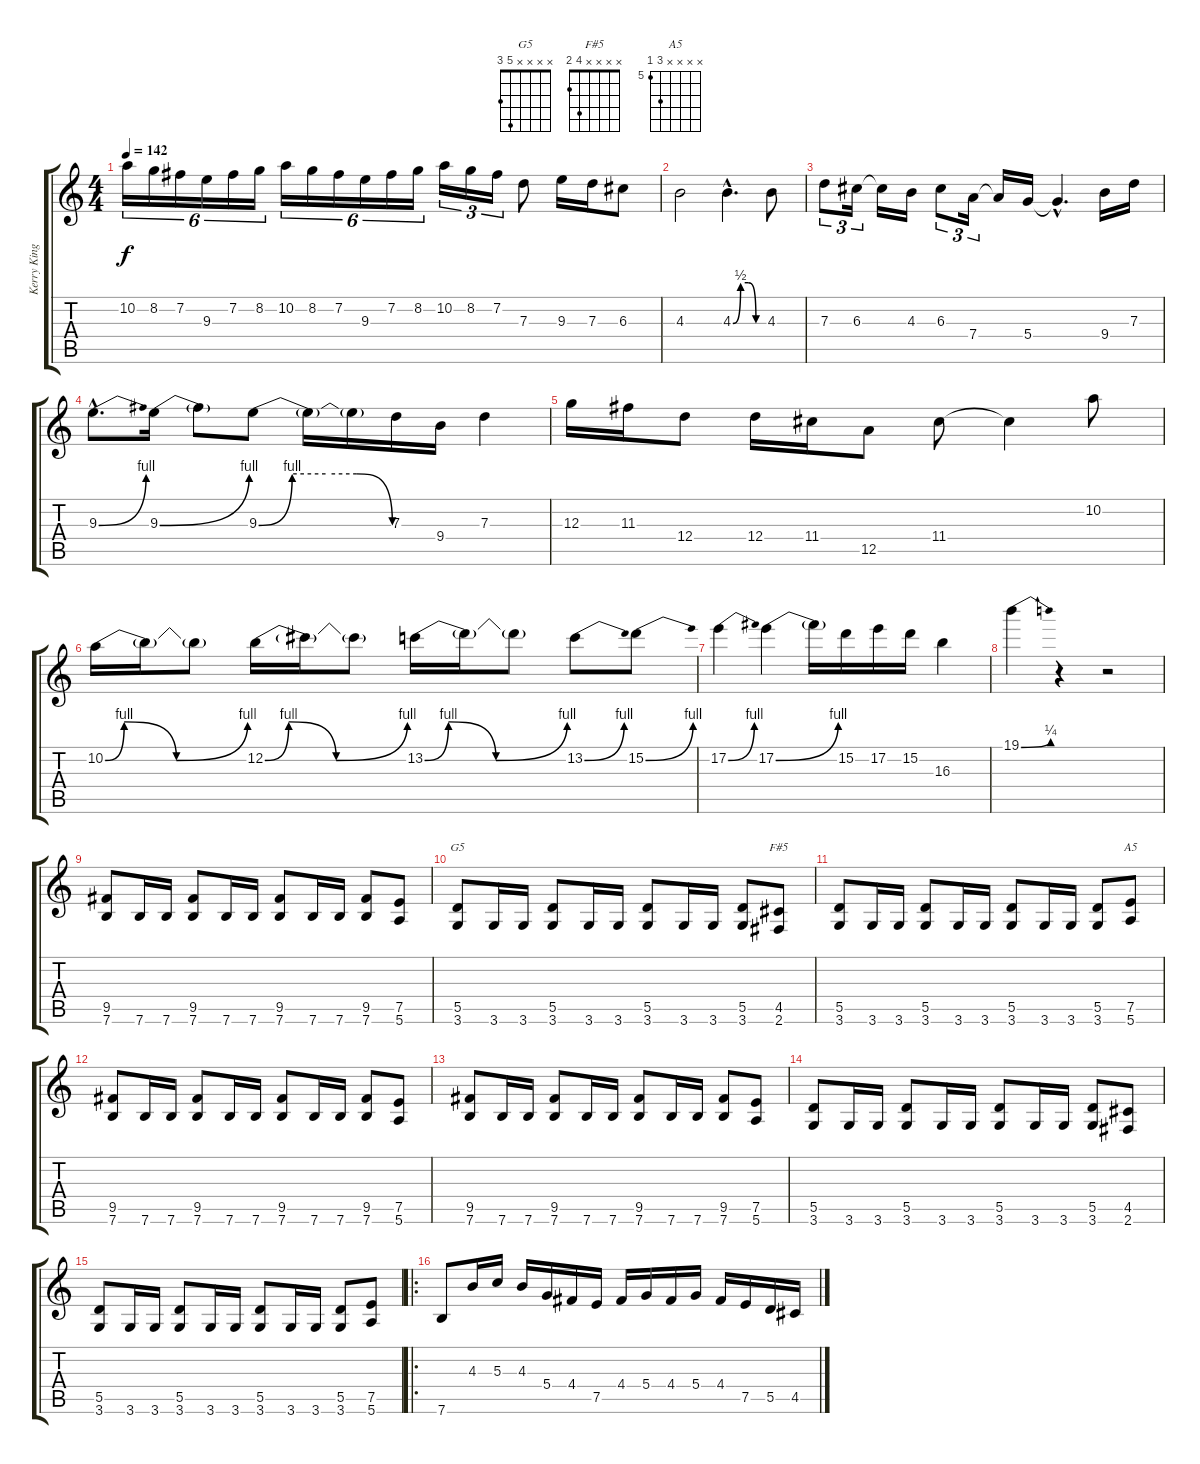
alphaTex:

\track ("Kerry King" "Kerry King") {instrument distortionguitar}
\staff {score tabs}
\tuning (E4 B3 G3 D3 A2 E2) {hide}
\chord ("G5" x x x x 5 3)
\chord ("F#5" x x x x 4 2)
\chord ("A5" x x x x 7 5) {firstfret 5}
\ts (4 4)
\tempo 142
\clef g2
\ks c
10.2.16{tu (6 4) dy f} 8.2.16{tu (6 4)} 7.2.16{tu (6 4)} 9.3.16{tu (6 4)} 7.2.16{tu (6 4)} 8.2.16{tu (6 4)} 10.2.16{tu (6 4)} 8.2.16{tu (6 4)} 7.2.16{tu (6 4)} 9.3.16{tu (6 4)} 7.2.16{tu (6 4)} 8.2.16{tu (6 4)} 10.2.16{tu (3 2)} 8.2.16{tu (3 2)} 7.2.16{tu (3 2)} 7.3.8 9.3.16 7.3.16 6.3.8 |
4.3.2 4.3{be (custom 0 0 15 2 30 2 45 0 60 0) hac}.4{d} 4.3.8 |
7.3.8{tu (3 2)} 6.3.16{tu (3 2)} 6.3{t}.16 4.3.16 6.3.8{tu (3 2)} 7.4.16{tu (3 2)} 7.4{t}.16 5.4.16 5.4{hac t}.4{d} 9.4.16 7.3.16 |
9.3{be (bend 0 0 60 4) hac}.8{d} 9.3{be (bend 0 0 60 4)}.16 9.3{t}.8 9.3{be (custom 0 0 15 4 30 4 44 4 60 0)}.8 9.3{t}.16 9.3{t}.16 7.3.16 9.4.16 7.3.4 |
12.3.16 11.3.16 12.4.8 12.4.16 11.4.16 12.5.8 11.4.8 11.4{t}.4 10.2.8 |
10.2{be (custom 0 0 8 4 30 0 60 4)}.16 10.2{t}.16 10.2{t}.8 12.2{be (custom 0 0 10 4 30 0 60 4)}.16 12.2{t}.16 12.2{t}.8 13.2{be (custom 0 0 10 4 30 0 60 4)}.16 13.2{t}.16 13.2{t}.8 13.2{be (bend 0 0 60 4)}.8 15.2{be (bend 0 0 60 4)}.8 |
17.2{be (bend 0 0 60 4)}.4 17.2{be (bend 0 0 60 4)}.4 17.2{t}.16 15.2.16 17.2.16 15.2.16 16.3.4 |
19.1{be (bend 0 0 60 1)}.4 r.4 r.2 |
(9.5 7.6).8 7.6.16 7.6.16 (9.5 7.6).8 7.6.16 7.6.16 (9.5 7.6).8 7.6.16 7.6.16 (9.5 7.6).8 (7.5 5.6).8 |
(5.5 3.6).8{ch "G5"} 3.6.16 3.6.16 (5.5 3.6).8 3.6.16 3.6.16 (5.5 3.6).8 3.6.16 3.6.16 (5.5 3.6).8 (4.5 2.6).8{ch "F#5"} |
(5.5 3.6).8 3.6.16 3.6.16 (5.5 3.6).8 3.6.16 3.6.16 (5.5 3.6).8 3.6.16 3.6.16 (5.5 3.6).8 (7.5 5.6).8{ch "A5"} |
(9.5 7.6).8 7.6.16 7.6.16 (9.5 7.6).8 7.6.16 7.6.16 (9.5 7.6).8 7.6.16 7.6.16 (9.5 7.6).8 (7.5 5.6).8 |
(9.5 7.6).8 7.6.16 7.6.16 (9.5 7.6).8 7.6.16 7.6.16 (9.5 7.6).8 7.6.16 7.6.16 (9.5 7.6).8 (7.5 5.6).8 |
(5.5 3.6).8 3.6.16 3.6.16 (5.5 3.6).8 3.6.16 3.6.16 (5.5 3.6).8 3.6.16 3.6.16 (5.5 3.6).8 (4.5 2.6).8 |
(5.5 3.6).8 3.6.16 3.6.16 (5.5 3.6).8 3.6.16 3.6.16 (5.5 3.6).8 3.6.16 3.6.16 (5.5 3.6).8 (7.5 5.6).8 |
\ro
7.6.8 4.3.16 5.3.16 4.3.16 5.4.16 4.4.16 7.5.16 4.4.16 5.4.16 4.4.16 5.4.16 4.4.16 7.5.16 5.5.16 4.5.16
